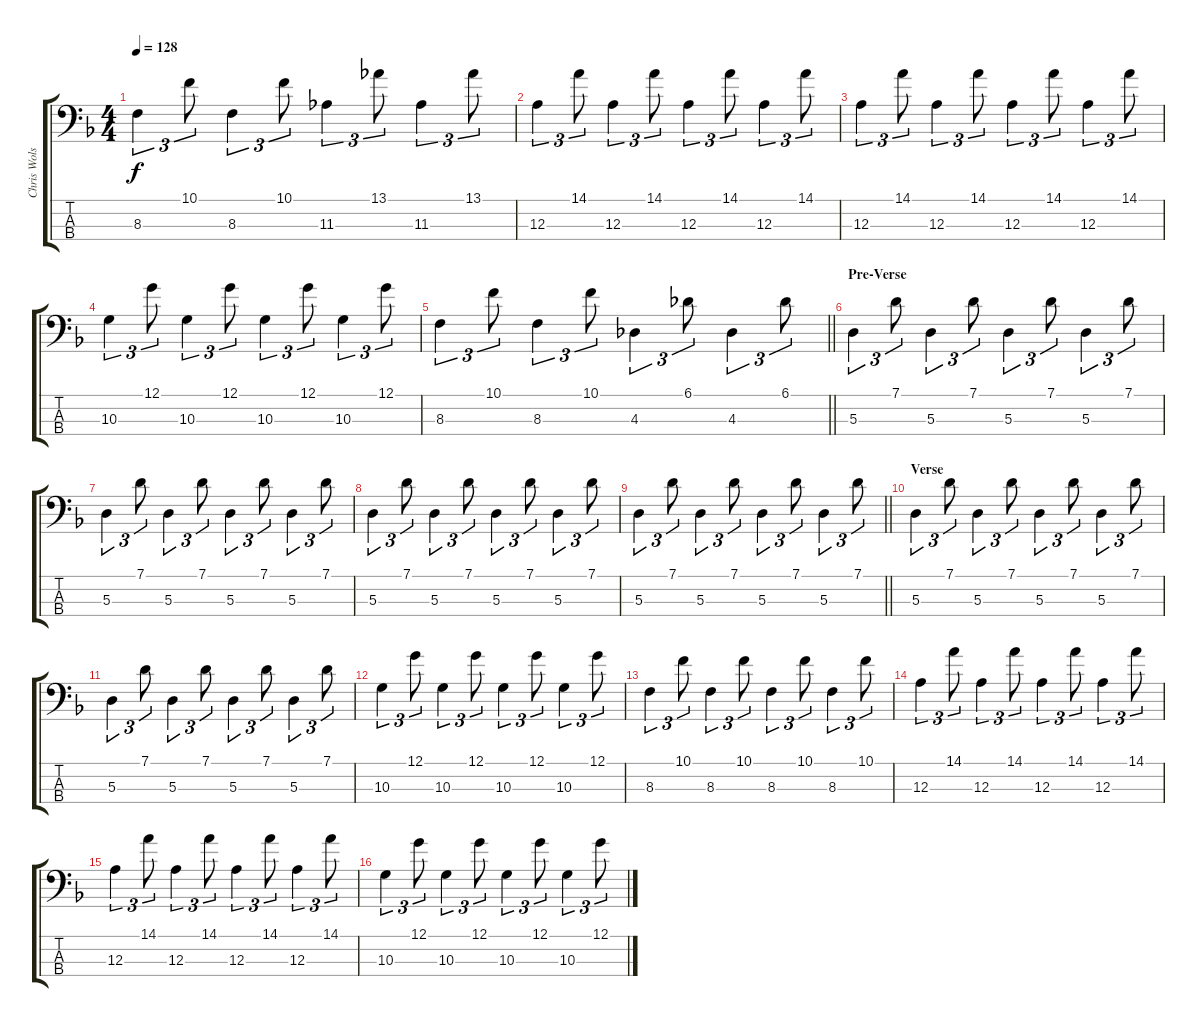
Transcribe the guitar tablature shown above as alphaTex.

\track ("Chris Wolstenholme Bass" "Chris Wols") {instrument electricbassfinger}
\staff {score tabs}
\tuning (G2 D2 A1 D1) {hide}
\ts (4 4)
\tempo 128
\clef f4
\ks dminor
8.3.4{tu (3 2) dy f} 10.1.8{tu (3 2)} 8.3.4{tu (3 2)} 10.1.8{tu (3 2)} 11.3.4{tu (3 2)} 13.1.8{tu (3 2)} 11.3.4{tu (3 2)} 13.1.8{tu (3 2)} |
12.3.4{tu (3 2)} 14.1.8{tu (3 2)} 12.3.4{tu (3 2)} 14.1.8{tu (3 2)} 12.3.4{tu (3 2)} 14.1.8{tu (3 2)} 12.3.4{tu (3 2)} 14.1.8{tu (3 2)} |
12.3.4{tu (3 2)} 14.1.8{tu (3 2)} 12.3.4{tu (3 2)} 14.1.8{tu (3 2)} 12.3.4{tu (3 2)} 14.1.8{tu (3 2)} 12.3.4{tu (3 2)} 14.1.8{tu (3 2)} |
10.3.4{tu (3 2)} 12.1.8{tu (3 2)} 10.3.4{tu (3 2)} 12.1.8{tu (3 2)} 10.3.4{tu (3 2)} 12.1.8{tu (3 2)} 10.3.4{tu (3 2)} 12.1.8{tu (3 2)} |
\barLineRight lightlight
8.3.4{tu (3 2)} 10.1.8{tu (3 2)} 8.3.4{tu (3 2)} 10.1.8{tu (3 2)} 4.3.4{tu (3 2)} 6.1.8{tu (3 2)} 4.3.4{tu (3 2)} 6.1.8{tu (3 2)} |
\section ("" "Pre-Verse")
5.3.4{tu (3 2)} 7.1.8{tu (3 2)} 5.3.4{tu (3 2)} 7.1.8{tu (3 2)} 5.3.4{tu (3 2)} 7.1.8{tu (3 2)} 5.3.4{tu (3 2)} 7.1.8{tu (3 2)} |
5.3.4{tu (3 2)} 7.1.8{tu (3 2)} 5.3.4{tu (3 2)} 7.1.8{tu (3 2)} 5.3.4{tu (3 2)} 7.1.8{tu (3 2)} 5.3.4{tu (3 2)} 7.1.8{tu (3 2)} |
5.3.4{tu (3 2)} 7.1.8{tu (3 2)} 5.3.4{tu (3 2)} 7.1.8{tu (3 2)} 5.3.4{tu (3 2)} 7.1.8{tu (3 2)} 5.3.4{tu (3 2)} 7.1.8{tu (3 2)} |
\barLineRight lightlight
5.3.4{tu (3 2)} 7.1.8{tu (3 2)} 5.3.4{tu (3 2)} 7.1.8{tu (3 2)} 5.3.4{tu (3 2)} 7.1.8{tu (3 2)} 5.3.4{tu (3 2)} 7.1.8{tu (3 2)} |
\section ("" "Verse")
5.3.4{tu (3 2)} 7.1.8{tu (3 2)} 5.3.4{tu (3 2)} 7.1.8{tu (3 2)} 5.3.4{tu (3 2)} 7.1.8{tu (3 2)} 5.3.4{tu (3 2)} 7.1.8{tu (3 2)} |
5.3.4{tu (3 2)} 7.1.8{tu (3 2)} 5.3.4{tu (3 2)} 7.1.8{tu (3 2)} 5.3.4{tu (3 2)} 7.1.8{tu (3 2)} 5.3.4{tu (3 2)} 7.1.8{tu (3 2)} |
10.3.4{tu (3 2)} 12.1.8{tu (3 2)} 10.3.4{tu (3 2)} 12.1.8{tu (3 2)} 10.3.4{tu (3 2)} 12.1.8{tu (3 2)} 10.3.4{tu (3 2)} 12.1.8{tu (3 2)} |
8.3.4{tu (3 2)} 10.1.8{tu (3 2)} 8.3.4{tu (3 2)} 10.1.8{tu (3 2)} 8.3.4{tu (3 2)} 10.1.8{tu (3 2)} 8.3.4{tu (3 2)} 10.1.8{tu (3 2)} |
12.3.4{tu (3 2)} 14.1.8{tu (3 2)} 12.3.4{tu (3 2)} 14.1.8{tu (3 2)} 12.3.4{tu (3 2)} 14.1.8{tu (3 2)} 12.3.4{tu (3 2)} 14.1.8{tu (3 2)} |
12.3.4{tu (3 2)} 14.1.8{tu (3 2)} 12.3.4{tu (3 2)} 14.1.8{tu (3 2)} 12.3.4{tu (3 2)} 14.1.8{tu (3 2)} 12.3.4{tu (3 2)} 14.1.8{tu (3 2)} |
10.3.4{tu (3 2)} 12.1.8{tu (3 2)} 10.3.4{tu (3 2)} 12.1.8{tu (3 2)} 10.3.4{tu (3 2)} 12.1.8{tu (3 2)} 10.3.4{tu (3 2)} 12.1.8{tu (3 2)}
